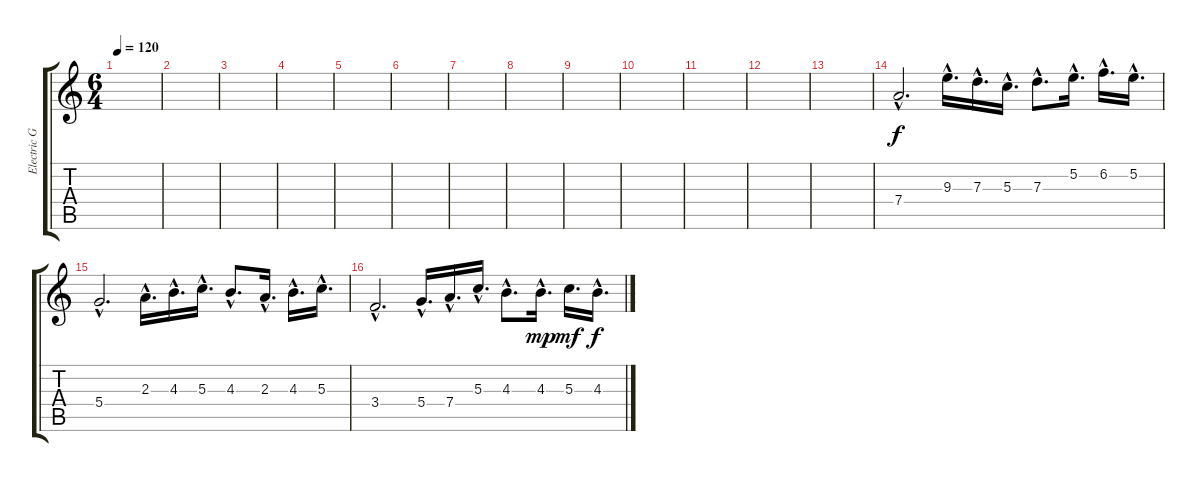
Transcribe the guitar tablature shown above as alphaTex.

\track ("Electric Guitar" "Electric G") {instrument electricguitarclean}
\staff {score tabs}
\tuning (E4 B3 G3 D3 A2 E2) {hide}
\ts (6 4)
\tempo 120
\clef g2
\ks c
|
|
|
|
|
|
|
|
|
|
|
|
|
7.4{hac}.2{d} 9.3{hac}.16{d} 7.3{hac}.16{d} 5.3{hac}.16{d} 7.3{hac}.8{d} 5.2{hac}.16{d} 6.2{hac}.16{d} 5.2{hac}.16{d} |
5.4{hac}.2{d} 2.3{hac}.16{d} 4.3{hac}.16{d} 5.3{hac}.16{d} 4.3{hac}.8{d} 2.3{hac}.16{d} 4.3{hac}.16{d} 5.3{hac}.16{d} |
3.4{hac}.2{d} 5.4{hac}.16{d} 7.4{hac}.16{d} 5.3{hac}.16{d} 4.3{hac}.8{d} 4.3{hac}.16{d dy mp} 5.3.16{d dy mf} 4.3{hac}.16{d dy f}
